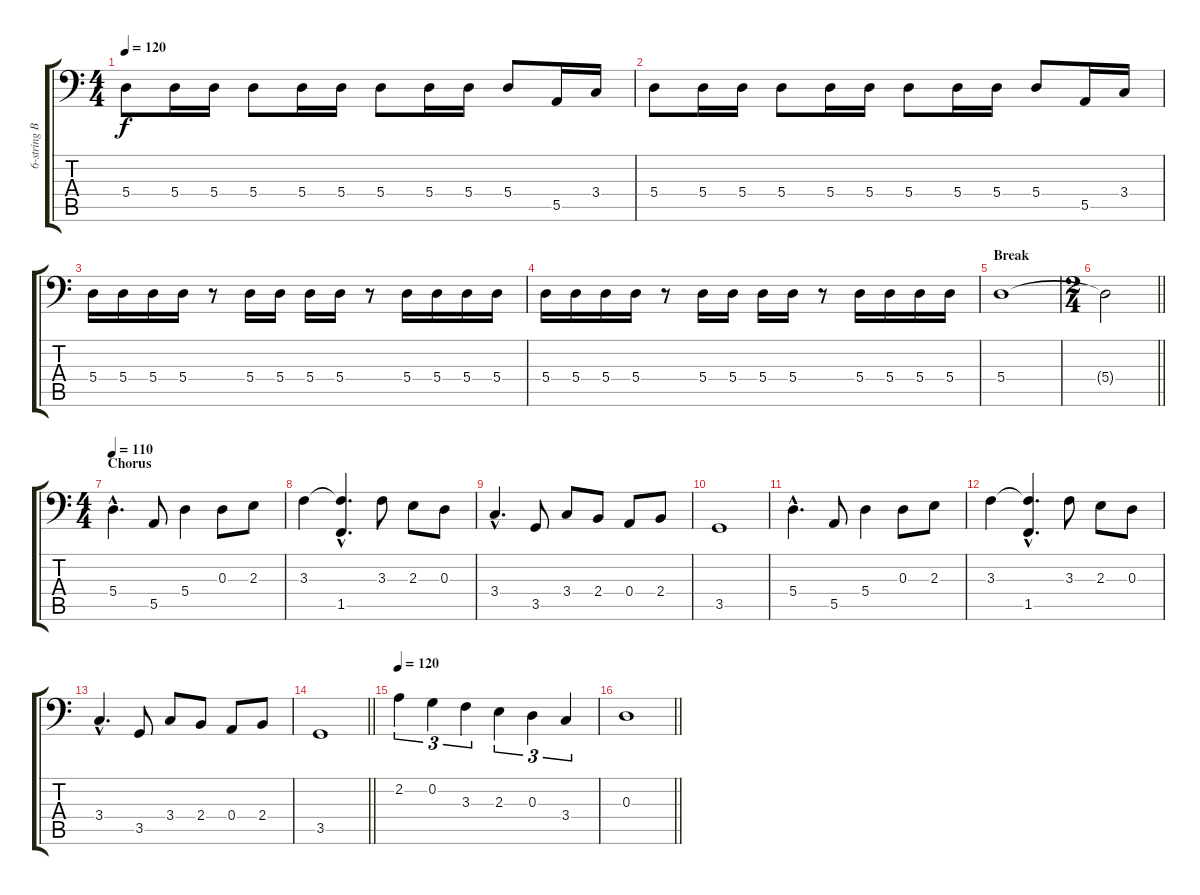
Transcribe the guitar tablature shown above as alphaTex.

\track ("6-string Bass" "6-string B") {instrument electricbassfinger}
\staff {score tabs}
\tuning (C3 G2 D2 A1 E1 B0) {hide}
\ts (4 4)
\tempo 120
\clef f4
\ks c
5.4.8{dy f} 5.4.16 5.4.16 5.4.8 5.4.16 5.4.16 5.4.8 5.4.16 5.4.16 5.4.8 5.5.16 3.4.16 |
5.4.8 5.4.16 5.4.16 5.4.8 5.4.16 5.4.16 5.4.8 5.4.16 5.4.16 5.4.8 5.5.16 3.4.16 |
5.4.16 5.4.16 5.4.16 5.4.16 r.8 5.4.16 5.4.16 5.4.16 5.4.16 r.8 5.4.16 5.4.16 5.4.16 5.4.16 |
5.4.16 5.4.16 5.4.16 5.4.16 r.8 5.4.16 5.4.16 5.4.16 5.4.16 r.8 5.4.16 5.4.16 5.4.16 5.4.16 |
\section ("" "Break")
5.4.1 |
\ts (2 4)
\barLineRight lightlight
5.4{t}.2 |
\ts (4 4)
\section ("" "Chorus")
\tempo 110
5.4{hac}.4{d} 5.5.8 5.4.4 0.3.8 2.3.8 |
3.3.4 (3.3{hac t} 1.5{hac}).4{d} 3.3.8 2.3.8 0.3.8 |
3.4{hac}.4{d} 3.5.8 3.4.8 2.4.8 0.4.8 2.4.8 |
3.5.1 |
5.4{hac}.4{d} 5.5.8 5.4.4 0.3.8 2.3.8 |
3.3.4 (3.3{hac t} 1.5{hac}).4{d} 3.3.8 2.3.8 0.3.8 |
3.4{hac}.4{d} 3.5.8 3.4.8 2.4.8 0.4.8 2.4.8 |
\barLineRight lightlight
3.5.1 |
\tempo 120
2.2.4{tu (3 2)} 0.2.4{tu (3 2)} 3.3.4{tu (3 2)} 2.3.4{tu (3 2)} 0.3.4{tu (3 2)} 3.4.4{tu (3 2)} |
\barLineRight lightlight
0.3.1
